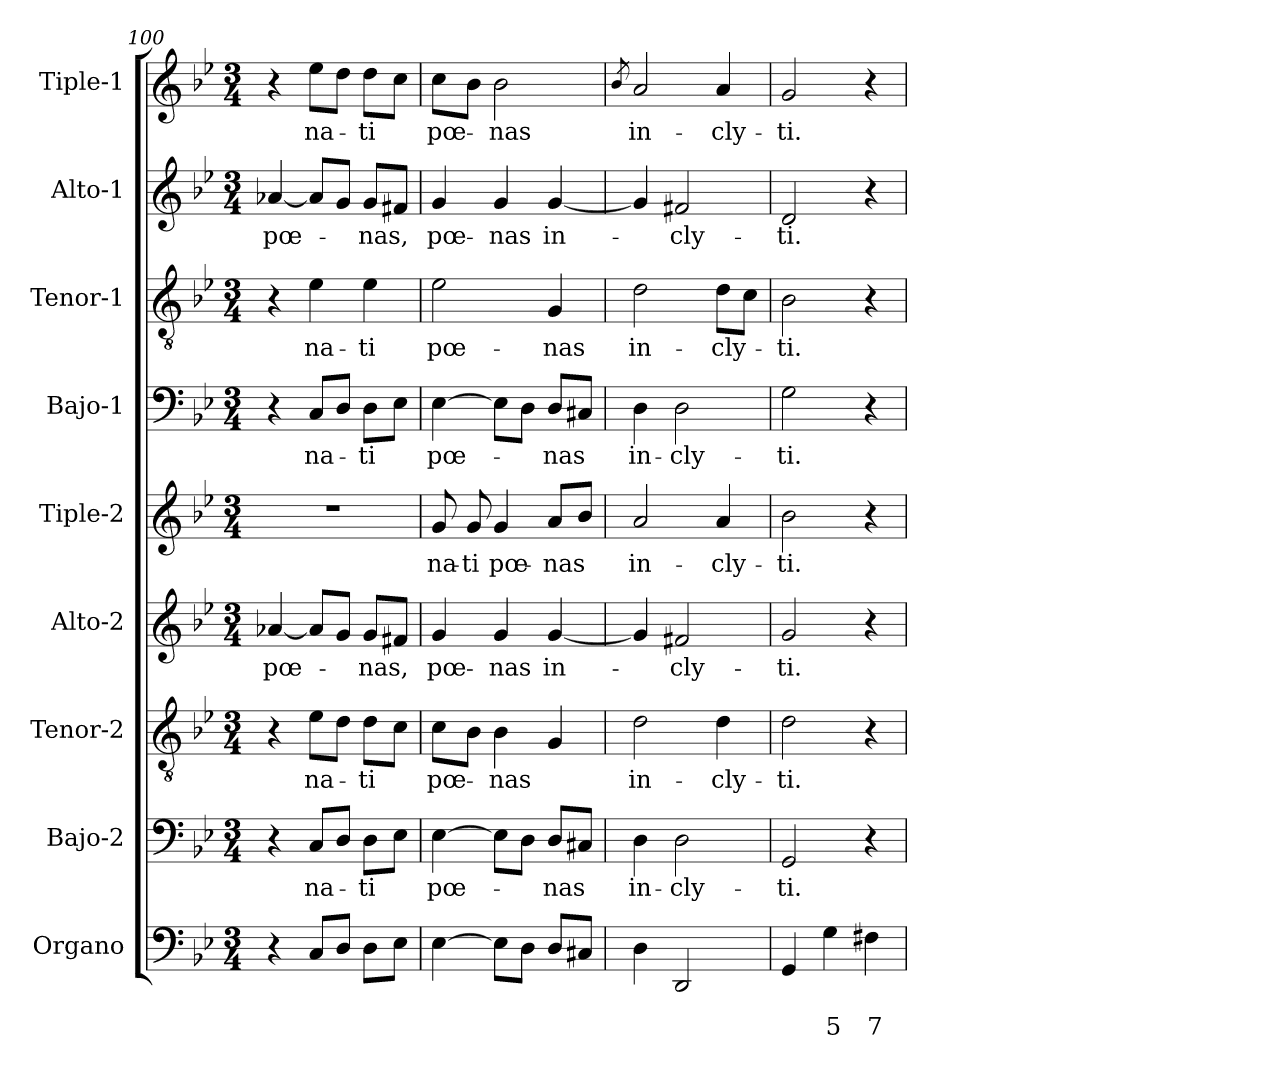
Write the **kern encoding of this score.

**kern	**text	**text	**kern	**text	**kern	**text	**kern	**text	**kern	**text	**kern	**text	**kern	**text	**kern	**text	**kern	**text
*part9	*part9	*part9	*part8	*part8	*part7	*part7	*part6	*part6	*part5	*part5	*part4	*part4	*part3	*part3	*part2	*part2	*part1	*part1
*staff9	*staff9	*staff9	*staff8	*staff8	*staff7	*staff7	*staff6	*staff6	*staff5	*staff5	*staff4	*staff4	*staff3	*staff3	*staff2	*staff2	*staff1	*staff1
*I"Organo	*	*	*I"Bajo-2	*	*I"Tenor-2	*	*I"Alto-2	*	*I"Tiple-2	*	*I"Bajo-1	*	*I"Tenor-1	*	*I"Alto-1	*	*I"Tiple-1	*
*	*	*	*I'B-2	*	*I'T-2	*	*I'A-2	*	*	*	*I'B1	*	*I'T1	*	*I'A1	*	*	*
*clefF4	*	*	*clefF4	*	*clefGv2	*	*clefG2	*	*clefG2	*	*clefF4	*	*clefGv2	*	*clefG2	*	*clefG2	*
*k[b-e-]	*	*	*k[b-e-]	*	*k[b-e-]	*	*k[b-e-]	*	*k[b-e-]	*	*k[b-e-]	*	*k[b-e-]	*	*k[b-e-]	*	*k[b-e-]	*
*B-:	*	*	*B-:	*	*B-:	*	*B-:	*	*B-:	*	*B-:	*	*B-:	*	*B-:	*	*B-:	*
*M3/4	*	*	*M3/4	*	*M3/4	*	*M3/4	*	*M3/4	*	*M3/4	*	*M3/4	*	*M3/4	*	*M3/4	*
=100	=100	=100	=100	=100	=100	=100	=100	=100	=100	=100	=100	=100	=100	=100	=100	=100	=100	=100
!	!	!	!	!	!	!	!	!LO:LY:b	!	!	!	!	!	!	!	!	!	!
!	!	!	!	!	!	!	!	!	!	!	!	!	!	!	!	!LO:LY:b	!	!
4r	.	.	4r	.	4r	.	[4a-X/	pœ-	2.r	.	4r	.	4r	.	[4a-X/	pœ-	4r	.
!	!	!	!	!LO:LY:b	!	!	!	!	!	!	!	!	!	!	!	!	!	!
!	!	!	!	!	!	!LO:LY:b	!	!	!	!	!	!	!	!	!	!	!	!
!	!	!	!	!	!	!	!	!	!	!	!	!LO:LY:b	!	!	!	!	!	!
!	!	!	!	!	!	!	!	!	!	!	!	!	!	!LO:LY:b	!	!	!	!
!	!	!	!	!	!	!	!	!	!	!	!	!	!	!	!	!	!	!LO:LY:b
8C/L	.	.	8C/L	na-	8e-\L	na-	8a-/L]	.	.	.	8C/L	na-	4e-\	na-	8a-/L]	.	8ee-\L	na-
8D/J	.	.	8D/J	.	8d\J	.	8g/J	.	.	.	8D/J	.	.	.	8g/J	.	8dd\J	.
!	!	!	!	!LO:LY:b	!	!	!	!	!	!	!	!	!	!	!	!	!	!
!	!	!	!	!	!	!LO:LY:b	!	!	!	!	!	!	!	!	!	!	!	!
!	!	!	!	!	!	!	!	!LO:LY:b	!	!	!	!	!	!	!	!	!	!
!	!	!	!	!	!	!	!	!	!	!	!	!LO:LY:b	!	!	!	!	!	!
!	!	!	!	!	!	!	!	!	!	!	!	!	!	!LO:LY:b	!	!	!	!
!	!	!	!	!	!	!	!	!	!	!	!	!	!	!	!	!LO:LY:b	!	!
!	!	!	!	!	!	!	!	!	!	!	!	!	!	!	!	!	!	!LO:LY:b
8D\L	.	.	8D\L	-ti	8d\L	-ti	8g/L	-nas,	.	.	8D\L	-ti	4e-\	-ti	8g/L	-nas,	8dd\L	-ti
8E-\J	.	.	8E-\J	.	8c\J	.	8f#X/J	.	.	.	8E-\J	.	.	.	8f#X/J	.	8cc\J	.
=101	=101	=101	=101	=101	=101	=101	=101	=101	=101	=101	=101	=101	=101	=101	=101	=101	=101	=101
!	!	!	!	!LO:LY:b	!	!	!	!	!	!	!	!	!	!	!	!	!	!
!	!	!	!	!	!	!LO:LY:b	!	!	!	!	!	!	!	!	!	!	!	!
!	!	!	!	!	!	!	!	!LO:LY:b	!	!	!	!	!	!	!	!	!	!
!	!	!	!	!	!	!	!	!	!	!LO:LY:b	!	!	!	!	!	!	!	!
!	!	!	!	!	!	!	!	!	!	!	!	!LO:LY:b	!	!	!	!	!	!
!	!	!	!	!	!	!	!	!	!	!	!	!	!	!LO:LY:b	!	!	!	!
!	!	!	!	!	!	!	!	!	!	!	!	!	!	!	!	!LO:LY:b	!	!
!	!	!	!	!	!	!	!	!	!	!	!	!	!	!	!	!	!	!LO:LY:b
[4E-\	.	.	[4E-\	pœ-	8c\L	pœ-	4g/	pœ-	8g/	na-	[4E-\	pœ-	2e-\	pœ-	4g/	pœ-	8cc\L	pœ-
!	!	!	!	!	!	!	!	!	!	!LO:LY:b	!	!	!	!	!	!	!	!
.	.	.	.	.	8B-\J	.	.	.	8g/	-ti	.	.	.	.	.	.	8b-\J	.
!	!	!	!	!	!	!LO:LY:b	!	!	!	!	!	!	!	!	!	!	!	!
!	!	!	!	!	!	!	!	!LO:LY:b	!	!	!	!	!	!	!	!	!	!
!	!	!	!	!	!	!	!	!	!	!LO:LY:b	!	!	!	!	!	!	!	!
!	!	!	!	!	!	!	!	!	!	!	!	!	!	!	!	!LO:LY:b	!	!
!	!	!	!	!	!	!	!	!	!	!	!	!	!	!	!	!	!	!LO:LY:b
8E-\L]	.	.	8E-\L]	.	4B-\	-nas	4g/	-nas	4g/	pœ-	8E-\L]	.	.	.	4g/	-nas	2b-\	-nas
8D\J	.	.	8D\J	.	.	.	.	.	.	.	8D\J	.	.	.	.	.	.	.
!	!	!	!	!LO:LY:b	!	!	!	!	!	!	!	!	!	!	!	!	!	!
!	!	!	!	!	!	!	!	!LO:LY:b	!	!	!	!	!	!	!	!	!	!
!	!	!	!	!	!	!	!	!	!	!LO:LY:b	!	!	!	!	!	!	!	!
!	!	!	!	!	!	!	!	!	!	!	!	!LO:LY:b	!	!	!	!	!	!
!	!	!	!	!	!	!	!	!	!	!	!	!	!	!LO:LY:b	!	!	!	!
!	!	!	!	!	!	!	!	!	!	!	!	!	!	!	!	!LO:LY:b	!	!
8D/L	.	.	8D/L	-nas	4G/	.	[4g/	in-	8a/L	-nas	8D/L	-nas	4G/	-nas	[4g/	in-	.	.
8C#X/J	.	.	8C#X/J	.	.	.	.	.	8b-/J	.	8C#X/J	.	.	.	.	.	.	.
=102	=102	=102	=102	=102	=102	=102	=102	=102	=102	=102	=102	=102	=102	=102	=102	=102	=102	=102
.	.	.	.	.	.	.	.	.	.	.	.	.	.	.	.	.	8qb-/	.
!	!	!	!	!LO:LY:b	!	!	!	!	!	!	!	!	!	!	!	!	!	!
!	!	!	!	!	!	!LO:LY:b	!	!	!	!	!	!	!	!	!	!	!	!
!	!	!	!	!	!	!	!	!	!	!LO:LY:b	!	!	!	!	!	!	!	!
!	!	!	!	!	!	!	!	!	!	!	!	!LO:LY:b	!	!	!	!	!	!
!	!	!	!	!	!	!	!	!	!	!	!	!	!	!LO:LY:b	!	!	!	!
!	!	!	!	!	!	!	!	!	!	!	!	!	!	!	!	!	!	!LO:LY:b
4D\	.	.	4D\	in-	2d\	in-	4g/]	.	2a/	in-	4D\	in-	2d\	in-	4g/]	.	2a/	in-
!	!	!	!	!LO:LY:b	!	!	!	!	!	!	!	!	!	!	!	!	!	!
!	!	!	!	!	!	!	!	!LO:LY:b	!	!	!	!	!	!	!	!	!	!
!	!	!	!	!	!	!	!	!	!	!	!	!LO:LY:b	!	!	!	!	!	!
!	!	!	!	!	!	!	!	!	!	!	!	!	!	!	!	!LO:LY:b	!	!
2DD/	.	.	2D\	-cly-	.	.	2f#X/	-cly-	.	.	2D\	-cly-	.	.	2f#X/	-cly-	.	.
!	!	!	!	!	!	!LO:LY:b	!	!	!	!	!	!	!	!	!	!	!	!
!	!	!	!	!	!	!	!	!	!	!LO:LY:b	!	!	!	!	!	!	!	!
!	!	!	!	!	!	!	!	!	!	!	!	!	!	!LO:LY:b	!	!	!	!
!	!	!	!	!	!	!	!	!	!	!	!	!	!	!	!	!	!	!LO:LY:b
.	.	.	.	.	4d\	-cly-	.	.	4a/	-cly-	.	.	8d\L	-cly-	.	.	4a/	-cly-
.	.	.	.	.	.	.	.	.	.	.	.	.	8c\J	.	.	.	.	.
=103	=103	=103	=103	=103	=103	=103	=103	=103	=103	=103	=103	=103	=103	=103	=103	=103	=103	=103
!	!	!	!	!LO:LY:b	!	!	!	!	!	!	!	!	!	!	!	!	!	!
!	!	!	!	!	!	!LO:LY:b	!	!	!	!	!	!	!	!	!	!	!	!
!	!	!	!	!	!	!	!	!LO:LY:b	!	!	!	!	!	!	!	!	!	!
!	!	!	!	!	!	!	!	!	!	!LO:LY:b	!	!	!	!	!	!	!	!
!	!	!	!	!	!	!	!	!	!	!	!	!LO:LY:b	!	!	!	!	!	!
!	!	!	!	!	!	!	!	!	!	!	!	!	!	!LO:LY:b	!	!	!	!
!	!	!	!	!	!	!	!	!	!	!	!	!	!	!	!	!LO:LY:b	!	!
!	!	!	!	!	!	!	!	!	!	!	!	!	!	!	!	!	!	!LO:LY:b
4GG/	.	.	2GG/	-ti.	2d\	-ti.	2g/	-ti.	2b-\	-ti.	2G\	-ti.	2B-\	-ti.	2d/	-ti.	2g/	-ti.
!	!	!LO:LY:b	!	!	!	!	!	!	!	!	!	!	!	!	!	!	!	!
4G\	.	5	.	.	.	.	.	.	.	.	.	.	.	.	.	.	.	.
!	!	!LO:LY:b	!	!	!	!	!	!	!	!	!	!	!	!	!	!	!	!
4F#X\	.	7	4r	.	4r	.	4r	.	4r	.	4r	.	4r	.	4r	.	4r	.
=	=	=	=	=	=	=	=	=	=	=	=	=	=	=	=	=	=	=
*-	*-	*-	*-	*-	*-	*-	*-	*-	*-	*-	*-	*-	*-	*-	*-	*-	*-	*-
